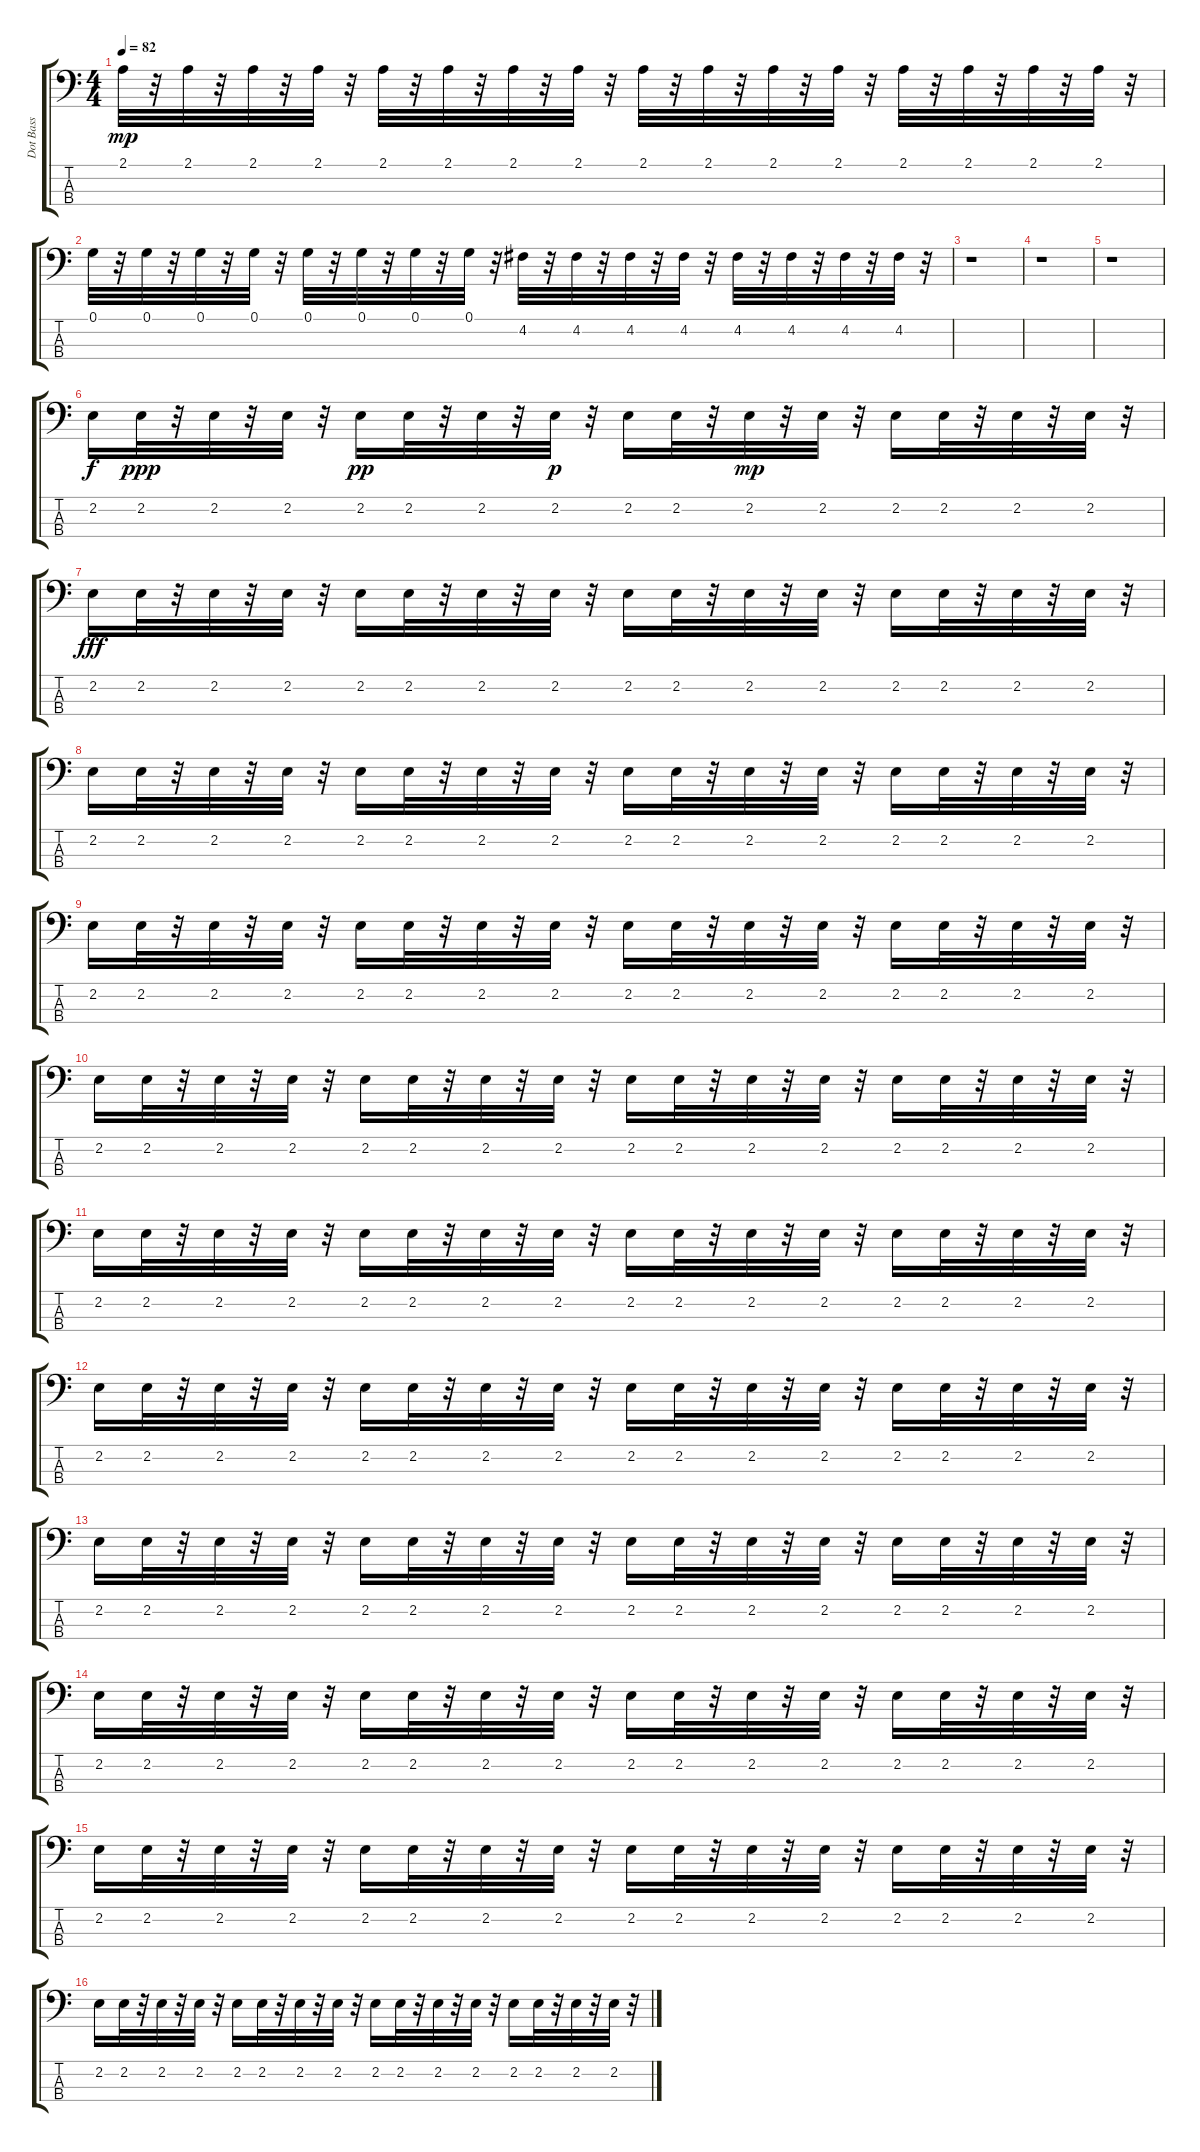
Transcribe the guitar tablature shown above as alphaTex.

\track ("Dot Bass" "Dot Bass") {instrument electricbasspick}
\staff {score tabs}
\tuning (G2 D2 A1 E1) {hide}
\ts (4 4)
\tempo 82
\clef f4
\ks c
2.1.32{dy mp} r.32 2.1.32 r.32 2.1.32 r.32 2.1.32 r.32 2.1.32 r.32 2.1.32 r.32 2.1.32 r.32 2.1.32 r.32 2.1.32 r.32 2.1.32 r.32 2.1.32 r.32 2.1.32 r.32 2.1.32 r.32 2.1.32 r.32 2.1.32 r.32 2.1.32 r.32 |
0.1.32 r.32 0.1.32 r.32 0.1.32 r.32 0.1.32 r.32 0.1.32 r.32 0.1.32 r.32 0.1.32 r.32 0.1.32 r.32 4.2.32 r.32 4.2.32 r.32 4.2.32 r.32 4.2.32 r.32 4.2.32 r.32 4.2.32 r.32 4.2.32 r.32 4.2.32 r.32 |
r.1 |
r.1 |
r.1 |
2.2.16{dy f} 2.2.32{dy ppp} r.32 2.2.32 r.32 2.2.32 r.32 2.2.16{dy pp} 2.2.32 r.32 2.2.32 r.32 2.2.32{dy p} r.32 2.2.16 2.2.32 r.32 2.2.32{dy mp} r.32 2.2.32 r.32 2.2.16 2.2.32 r.32 2.2.32 r.32 2.2.32 r.32 |
2.2.16{dy fff} 2.2.32 r.32 2.2.32 r.32 2.2.32 r.32 2.2.16 2.2.32 r.32 2.2.32 r.32 2.2.32 r.32 2.2.16 2.2.32 r.32 2.2.32 r.32 2.2.32 r.32 2.2.16 2.2.32 r.32 2.2.32 r.32 2.2.32 r.32 |
2.2.16 2.2.32 r.32 2.2.32 r.32 2.2.32 r.32 2.2.16 2.2.32 r.32 2.2.32 r.32 2.2.32 r.32 2.2.16 2.2.32 r.32 2.2.32 r.32 2.2.32 r.32 2.2.16 2.2.32 r.32 2.2.32 r.32 2.2.32 r.32 |
2.2.16 2.2.32 r.32 2.2.32 r.32 2.2.32 r.32 2.2.16 2.2.32 r.32 2.2.32 r.32 2.2.32 r.32 2.2.16 2.2.32 r.32 2.2.32 r.32 2.2.32 r.32 2.2.16 2.2.32 r.32 2.2.32 r.32 2.2.32 r.32 |
2.2.16 2.2.32 r.32 2.2.32 r.32 2.2.32 r.32 2.2.16 2.2.32 r.32 2.2.32 r.32 2.2.32 r.32 2.2.16 2.2.32 r.32 2.2.32 r.32 2.2.32 r.32 2.2.16 2.2.32 r.32 2.2.32 r.32 2.2.32 r.32 |
2.2.16 2.2.32 r.32 2.2.32 r.32 2.2.32 r.32 2.2.16 2.2.32 r.32 2.2.32 r.32 2.2.32 r.32 2.2.16 2.2.32 r.32 2.2.32 r.32 2.2.32 r.32 2.2.16 2.2.32 r.32 2.2.32 r.32 2.2.32 r.32 |
2.2.16 2.2.32 r.32 2.2.32 r.32 2.2.32 r.32 2.2.16 2.2.32 r.32 2.2.32 r.32 2.2.32 r.32 2.2.16 2.2.32 r.32 2.2.32 r.32 2.2.32 r.32 2.2.16 2.2.32 r.32 2.2.32 r.32 2.2.32 r.32 |
2.2.16 2.2.32 r.32 2.2.32 r.32 2.2.32 r.32 2.2.16 2.2.32 r.32 2.2.32 r.32 2.2.32 r.32 2.2.16 2.2.32 r.32 2.2.32 r.32 2.2.32 r.32 2.2.16 2.2.32 r.32 2.2.32 r.32 2.2.32 r.32 |
2.2.16 2.2.32 r.32 2.2.32 r.32 2.2.32 r.32 2.2.16 2.2.32 r.32 2.2.32 r.32 2.2.32 r.32 2.2.16 2.2.32 r.32 2.2.32 r.32 2.2.32 r.32 2.2.16 2.2.32 r.32 2.2.32 r.32 2.2.32 r.32 |
2.2.16 2.2.32 r.32 2.2.32 r.32 2.2.32 r.32 2.2.16 2.2.32 r.32 2.2.32 r.32 2.2.32 r.32 2.2.16 2.2.32 r.32 2.2.32 r.32 2.2.32 r.32 2.2.16 2.2.32 r.32 2.2.32 r.32 2.2.32 r.32 |
2.2.16 2.2.32 r.32 2.2.32 r.32 2.2.32 r.32 2.2.16 2.2.32 r.32 2.2.32 r.32 2.2.32 r.32 2.2.16 2.2.32 r.32 2.2.32 r.32 2.2.32 r.32 2.2.16 2.2.32 r.32 2.2.32 r.32 2.2.32 r.32
